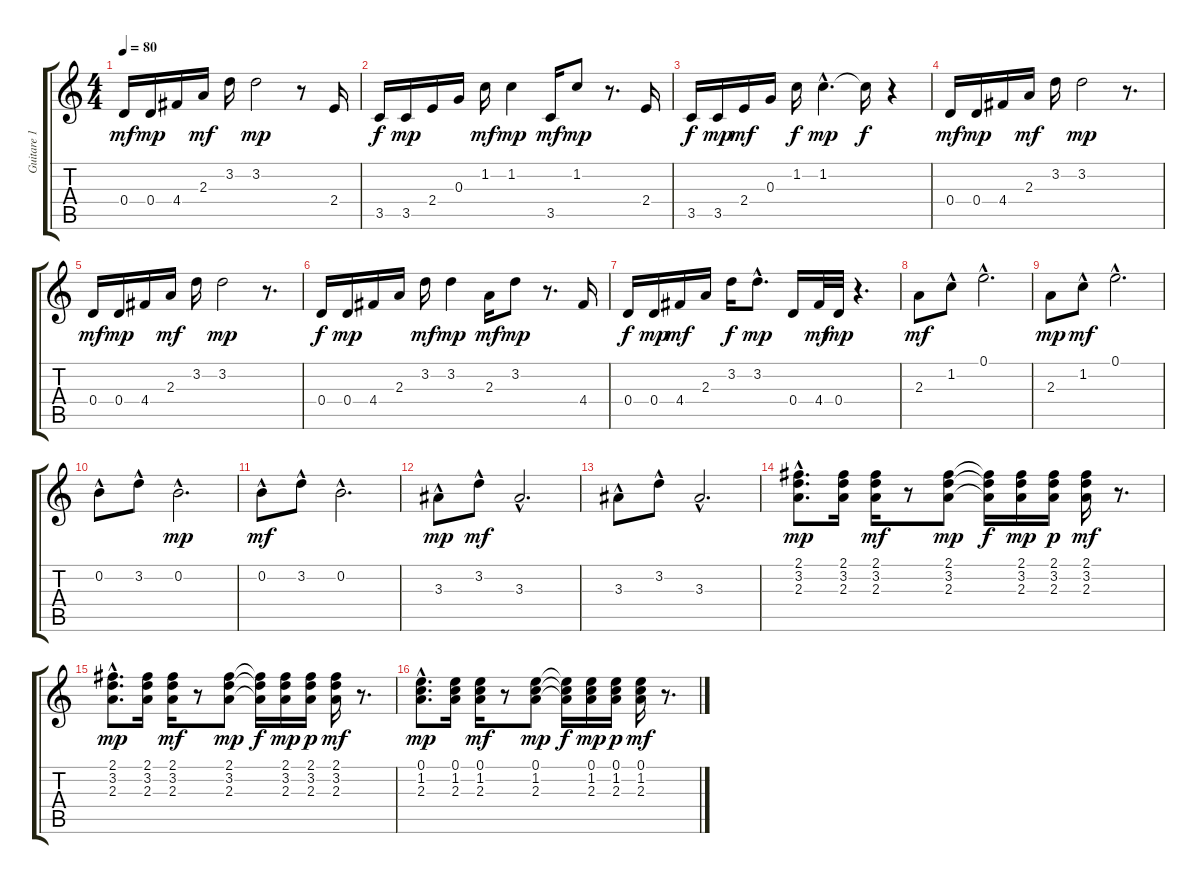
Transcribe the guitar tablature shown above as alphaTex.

\track ("Guitare 1" "Guitare 1") {instrument electricguitarjazz}
\staff {score tabs}
\tuning (E4 B3 G3 D3 A2 E2) {hide}
\ts (4 4)
\tempo 80
\clef g2
\ks c
0.4.16{dy mf} 0.4.16{dy mp} 4.4.16 2.3.16{dy mf} 3.2.16 3.2.2{dy mp} r.8 2.4.16 |
3.5.16{dy f} 3.5.16{dy mp} 2.4.16 0.3.16 1.2.16{dy mf} 1.2.4{dy mp} 3.5.16{dy mf} 1.2.8{dy mp} r.8{d} 2.4.16 |
3.5.16{dy f} 3.5.16{dy mp} 2.4.16{dy mf} 0.3.16 1.2.16{dy f} 1.2{hac}.4{d dy mp} 1.2{t}.16{dy f} r.4 |
0.4.16{dy mf} 0.4.16{dy mp} 4.4.16 2.3.16{dy mf} 3.2.16 3.2.2{dy mp} r.8{d} |
0.4.16{dy mf} 0.4.16{dy mp} 4.4.16 2.3.16{dy mf} 3.2.16 3.2.2{dy mp} r.8{d} |
0.4.16{dy f} 0.4.16{dy mp} 4.4.16 2.3.16 3.2.16{dy mf} 3.2.4{dy mp} 2.3.16{dy mf} 3.2.8{dy mp} r.8{d} 4.4.16 |
0.4.16{dy f} 0.4.16{dy mp} 4.4.16{dy mf} 2.3.16 3.2.16{dy f} 3.2{hac}.8{d dy mp} 0.4.16 4.4.32{dy mf} 0.4.32{dy mp} r.4{d} |
2.3.8{dy mf} 1.2{hac}.8 0.1{hac}.2{d} |
2.3.8{dy mp} 1.2{hac}.8{dy mf} 0.1{hac}.2{d} |
0.2{hac}.8 3.2{hac}.8 0.2{hac}.2{d dy mp} |
0.2{hac}.8{dy mf} 3.2{hac}.8 0.2{hac}.2{d} |
3.3{hac}.8{dy mp} 3.2{hac}.8{dy mf} 3.3{hac}.2{d} |
3.3{hac}.8 3.2{hac}.8 3.3{hac}.2{d} |
(2.1{hac} 3.2{hac} 2.3{hac}).8{d dy mp} (2.1 3.2 2.3).16 (2.1 3.2 2.3).16{dy mf} r.8 (2.1 3.2 2.3).8{dy mp} (2.1{t} 3.2{t} 2.3{t}).16{dy f} (2.1 3.2 2.3).16{dy mp} (2.1 3.2 2.3).16{dy p} (2.1 3.2 2.3).16{dy mf} r.8{d} |
(2.1{hac} 3.2{hac} 2.3{hac}).8{d dy mp} (2.1 3.2 2.3).16 (2.1 3.2 2.3).16{dy mf} r.8 (2.1 3.2 2.3).8{dy mp} (2.1{t} 3.2{t} 2.3{t}).16{dy f} (2.1 3.2 2.3).16{dy mp} (2.1 3.2 2.3).16{dy p} (2.1 3.2 2.3).16{dy mf} r.8{d} |
(0.1{hac} 1.2{hac} 2.3{hac}).8{d dy mp} (0.1 1.2 2.3).16 (0.1 1.2 2.3).16{dy mf} r.8 (0.1 1.2 2.3).8{dy mp} (0.1{t} 1.2{t} 2.3{t}).16{dy f} (0.1 1.2 2.3).16{dy mp} (0.1 1.2 2.3).16{dy p} (0.1 1.2 2.3).16{dy mf} r.8{d}
